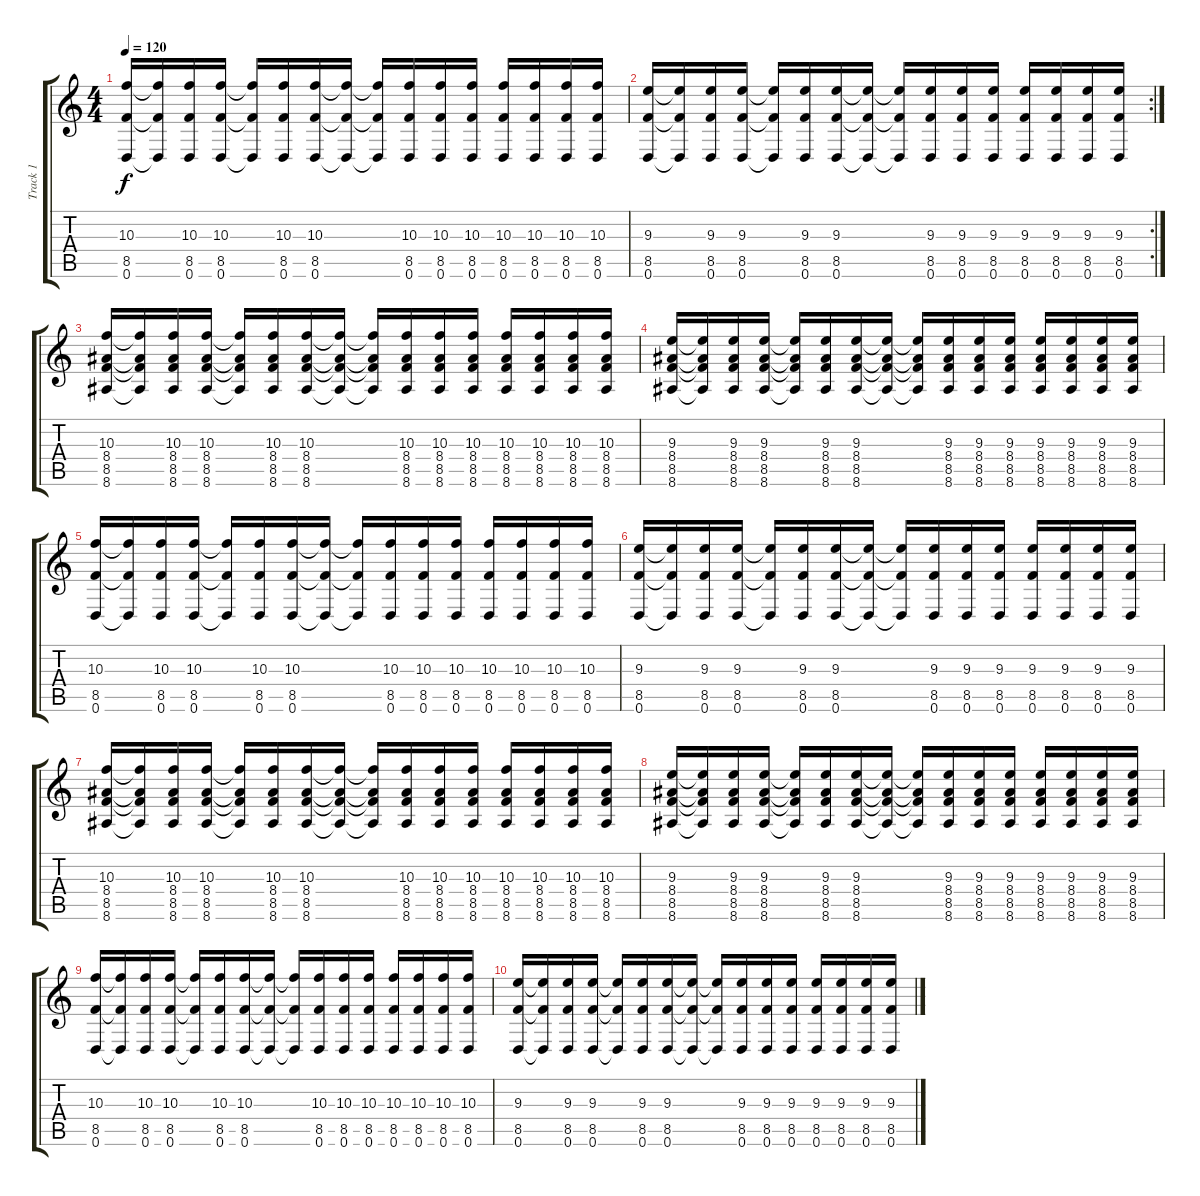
\track ("Track 1" "Track 1") {instrument distortionguitar}
\staff {score tabs}
\tuning (E4 B3 G3 D3 A2 D2) {hide}
\ts (4 4)
\tempo 120
\clef g2
\ks c
(10.3 8.5 0.6).16{dy f} (10.3{t} 8.5{t} 0.6{t}).16 (10.3 8.5 0.6).16 (10.3 8.5 0.6).16 (10.3{t} 8.5{t} 0.6{t}).16 (10.3 8.5 0.6).16 (10.3 8.5 0.6).16 (10.3{t} 8.5{t} 0.6{t}).16 (10.3{t} 8.5{t} 0.6{t}).16 (10.3 8.5 0.6).16 (10.3 8.5 0.6).16 (10.3 8.5 0.6).16 (10.3 8.5 0.6).16 (10.3 8.5 0.6).16 (10.3 8.5 0.6).16 (10.3 8.5 0.6).16 |
\rc 2
(9.3 8.5 0.6).16 (9.3{t} 8.5{t} 0.6{t}).16 (9.3 8.5 0.6).16 (9.3 8.5 0.6).16 (9.3{t} 8.5{t} 0.6{t}).16 (9.3 8.5 0.6).16 (9.3 8.5 0.6).16 (9.3{t} 8.5{t} 0.6{t}).16 (9.3{t} 8.5{t} 0.6{t}).16 (9.3 8.5 0.6).16 (9.3 8.5 0.6).16 (9.3 8.5 0.6).16 (9.3 8.5 0.6).16 (9.3 8.5 0.6).16 (9.3 8.5 0.6).16 (9.3 8.5 0.6).16 |
(10.3 8.4 8.5 8.6).16{volume 8} (10.3{t} 8.4{t} 8.5{t} 8.6{t}).16 (10.3 8.4 8.5 8.6).16 (10.3 8.4 8.5 8.6).16 (10.3{t} 8.4{t} 8.5{t} 8.6{t}).16 (10.3 8.4 8.5 8.6).16 (10.3 8.4 8.5 8.6).16 (10.3{t} 8.4{t} 8.5{t} 8.6{t}).16 (10.3{t} 8.4{t} 8.5{t} 8.6{t}).16 (10.3 8.4 8.5 8.6).16 (10.3 8.4 8.5 8.6).16 (10.3 8.4 8.5 8.6).16 (10.3 8.4 8.5 8.6).16 (10.3 8.4 8.5 8.6).16 (10.3 8.4 8.5 8.6).16 (10.3 8.4 8.5 8.6).16 |
(9.3 8.4 8.5 8.6).16 (9.3{t} 8.4{t} 8.5{t} 8.6{t}).16 (9.3 8.4 8.5 8.6).16 (9.3 8.4 8.5 8.6).16 (9.3{t} 8.4{t} 8.5{t} 8.6{t}).16 (9.3 8.4 8.5 8.6).16 (9.3 8.4 8.5 8.6).16 (9.3{t} 8.4{t} 8.5{t} 8.6{t}).16 (9.3{t} 8.4{t} 8.5{t} 8.6{t}).16 (9.3 8.4 8.5 8.6).16 (9.3 8.4 8.5 8.6).16 (9.3 8.4 8.5 8.6).16 (9.3 8.4 8.5 8.6).16 (9.3 8.4 8.5 8.6).16 (9.3 8.4 8.5 8.6).16 (9.3 8.4 8.5 8.6).16 |
(10.3 8.5 0.6).16 (10.3{t} 8.5{t} 0.6{t}).16 (10.3 8.5 0.6).16 (10.3 8.5 0.6).16 (10.3{t} 8.5{t} 0.6{t}).16 (10.3 8.5 0.6).16 (10.3 8.5 0.6).16 (10.3{t} 8.5{t} 0.6{t}).16 (10.3{t} 8.5{t} 0.6{t}).16 (10.3 8.5 0.6).16 (10.3 8.5 0.6).16 (10.3 8.5 0.6).16 (10.3 8.5 0.6).16 (10.3 8.5 0.6).16 (10.3 8.5 0.6).16 (10.3 8.5 0.6).16 |
(9.3 8.5 0.6).16 (9.3{t} 8.5{t} 0.6{t}).16 (9.3 8.5 0.6).16 (9.3 8.5 0.6).16 (9.3{t} 8.5{t} 0.6{t}).16 (9.3 8.5 0.6).16 (9.3 8.5 0.6).16 (9.3{t} 8.5{t} 0.6{t}).16 (9.3{t} 8.5{t} 0.6{t}).16 (9.3 8.5 0.6).16 (9.3 8.5 0.6).16 (9.3 8.5 0.6).16 (9.3 8.5 0.6).16 (9.3 8.5 0.6).16 (9.3 8.5 0.6).16 (9.3 8.5 0.6).16 |
(10.3 8.4 8.5 8.6).16{volume 0} (10.3{t} 8.4{t} 8.5{t} 8.6{t}).16 (10.3 8.4 8.5 8.6).16 (10.3 8.4 8.5 8.6).16 (10.3{t} 8.4{t} 8.5{t} 8.6{t}).16 (10.3 8.4 8.5 8.6).16 (10.3 8.4 8.5 8.6).16 (10.3{t} 8.4{t} 8.5{t} 8.6{t}).16 (10.3{t} 8.4{t} 8.5{t} 8.6{t}).16 (10.3 8.4 8.5 8.6).16 (10.3 8.4 8.5 8.6).16 (10.3 8.4 8.5 8.6).16 (10.3 8.4 8.5 8.6).16 (10.3 8.4 8.5 8.6).16 (10.3 8.4 8.5 8.6).16 (10.3 8.4 8.5 8.6).16 |
(9.3 8.4 8.5 8.6).16 (9.3{t} 8.4{t} 8.5{t} 8.6{t}).16 (9.3 8.4 8.5 8.6).16 (9.3 8.4 8.5 8.6).16 (9.3{t} 8.4{t} 8.5{t} 8.6{t}).16 (9.3 8.4 8.5 8.6).16 (9.3 8.4 8.5 8.6).16 (9.3{t} 8.4{t} 8.5{t} 8.6{t}).16 (9.3{t} 8.4{t} 8.5{t} 8.6{t}).16 (9.3 8.4 8.5 8.6).16 (9.3 8.4 8.5 8.6).16 (9.3 8.4 8.5 8.6).16 (9.3 8.4 8.5 8.6).16 (9.3 8.4 8.5 8.6).16 (9.3 8.4 8.5 8.6).16 (9.3 8.4 8.5 8.6).16 |
(10.3 8.5 0.6).16 (10.3{t} 8.5{t} 0.6{t}).16 (10.3 8.5 0.6).16 (10.3 8.5 0.6).16 (10.3{t} 8.5{t} 0.6{t}).16 (10.3 8.5 0.6).16 (10.3 8.5 0.6).16 (10.3{t} 8.5{t} 0.6{t}).16 (10.3{t} 8.5{t} 0.6{t}).16 (10.3 8.5 0.6).16 (10.3 8.5 0.6).16 (10.3 8.5 0.6).16 (10.3 8.5 0.6).16 (10.3 8.5 0.6).16 (10.3 8.5 0.6).16 (10.3 8.5 0.6).16 |
(9.3 8.5 0.6).16 (9.3{t} 8.5{t} 0.6{t}).16 (9.3 8.5 0.6).16 (9.3 8.5 0.6).16 (9.3{t} 8.5{t} 0.6{t}).16 (9.3 8.5 0.6).16 (9.3 8.5 0.6).16 (9.3{t} 8.5{t} 0.6{t}).16 (9.3{t} 8.5{t} 0.6{t}).16 (9.3 8.5 0.6).16 (9.3 8.5 0.6).16 (9.3 8.5 0.6).16 (9.3 8.5 0.6).16 (9.3 8.5 0.6).16 (9.3 8.5 0.6).16 (9.3 8.5 0.6).16
